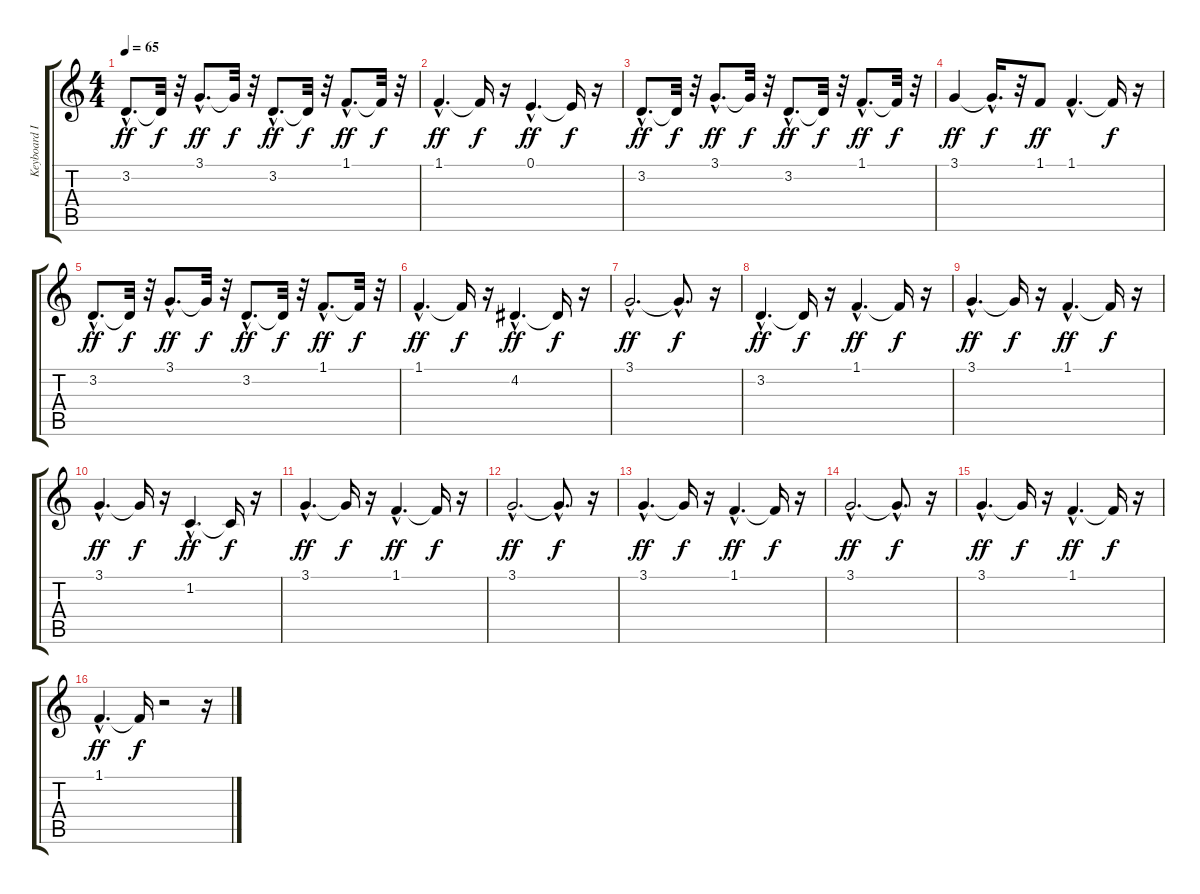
\track ("Keyboard I" "Keyboard I") {instrument pad2warm}
\staff {score tabs}
\tuning (E4 B3 G3 D3 A2 E2) {hide}
\ts (4 4)
\tempo 65
\clef g2
\ks c
3.2{hac}.8{d dy ff} 3.2{t}.32{dy f} r.32 3.1{hac}.8{d dy ff} 3.1{t}.32{dy f} r.32 3.2{hac}.8{d dy ff} 3.2{t}.32{dy f} r.32 1.1{hac}.8{d dy ff} 1.1{t}.32{dy f} r.32 |
1.1{hac}.4{d dy ff} 1.1{t}.16{dy f} r.16 0.1{hac}.4{d dy ff} 0.1{t}.16{dy f} r.16 |
3.2{hac}.8{d dy ff} 3.2{t}.32{dy f} r.32 3.1{hac}.8{d dy ff} 3.1{t}.32{dy f} r.32 3.2{hac}.8{d dy ff} 3.2{t}.32{dy f} r.32 1.1{hac}.8{d dy ff} 1.1{t}.32{dy f} r.32 |
3.1.4{dy ff} 3.1{hac t}.16{d dy f} r.32 1.1.8{dy ff} 1.1{hac}.4{d} 1.1{t}.16{dy f} r.16 |
3.2{hac}.8{d dy ff} 3.2{t}.32{dy f} r.32 3.1{hac}.8{d dy ff} 3.1{t}.32{dy f} r.32 3.2{hac}.8{d dy ff} 3.2{t}.32{dy f} r.32 1.1{hac}.8{d dy ff} 1.1{t}.32{dy f} r.32 |
1.1{hac}.4{d dy ff} 1.1{t}.16{dy f} r.16 4.2{hac}.4{d dy ff} 4.2{t}.16{dy f} r.16 |
3.1{hac}.2{d dy ff} 3.1{hac t}.8{d dy f} r.16 |
3.2{hac}.4{d dy ff} 3.2{t}.16{dy f} r.16 1.1{hac}.4{d dy ff} 1.1{t}.16{dy f} r.16 |
3.1{hac}.4{d dy ff} 3.1{t}.16{dy f} r.16 1.1{hac}.4{d dy ff} 1.1{t}.16{dy f} r.16 |
3.1{hac}.4{d dy ff} 3.1{t}.16{dy f} r.16 1.2{hac}.4{d dy ff} 1.2{t}.16{dy f} r.16 |
3.1{hac}.4{d dy ff} 3.1{t}.16{dy f} r.16 1.1{hac}.4{d dy ff} 1.1{t}.16{dy f} r.16 |
3.1{hac}.2{d dy ff} 3.1{hac t}.8{d dy f} r.16 |
3.1{hac}.4{d dy ff} 3.1{t}.16{dy f} r.16 1.1{hac}.4{d dy ff} 1.1{t}.16{dy f} r.16 |
3.1{hac}.2{d dy ff} 3.1{hac t}.8{d dy f} r.16 |
3.1{hac}.4{d dy ff} 3.1{t}.16{dy f} r.16 1.1{hac}.4{d dy ff} 1.1{t}.16{dy f} r.16 |
1.1{hac}.4{d dy ff} 1.1{t}.16{dy f} r.2 r.16
